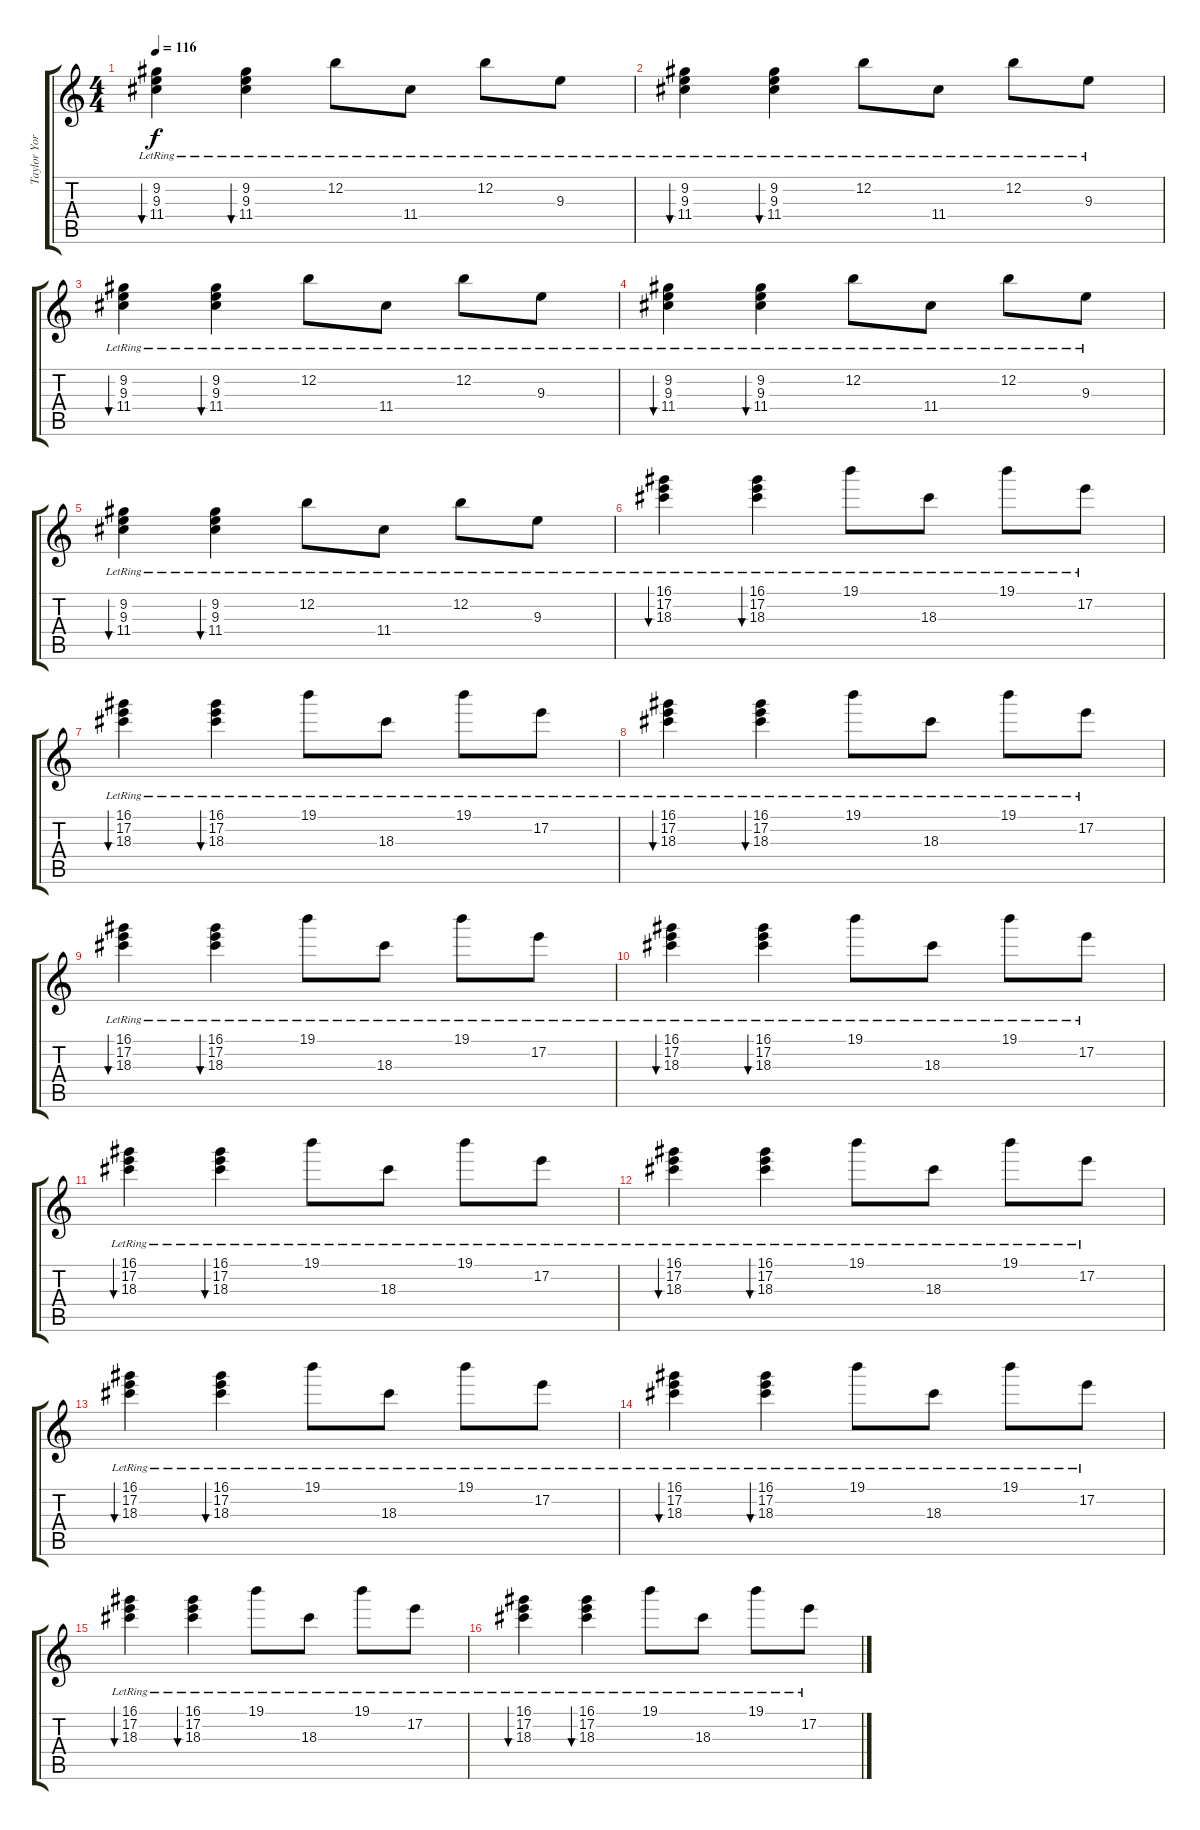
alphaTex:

\track ("Taylor York" "Taylor Yor") {instrument electricguitarjazz}
\staff {score tabs}
\tuning (E4 B3 G3 D3 A2 E2) {hide}
\ts (4 4)
\tempo 116
\clef g2
\ks c
(9.2{lr} 9.3{lr} 11.4{lr}).4{bu 480 dy f} (9.2{lr} 9.3{lr} 11.4{lr}).4{bu 480} 12.2{lr}.8 11.4{lr}.8 12.2{lr}.8 9.3{lr}.8 |
(9.2{lr} 9.3{lr} 11.4{lr}).4{bu 480} (9.2{lr} 9.3{lr} 11.4{lr}).4{bu 480} 12.2{lr}.8 11.4{lr}.8 12.2{lr}.8 9.3{lr}.8 |
(9.2{lr} 9.3{lr} 11.4{lr}).4{bu 480} (9.2{lr} 9.3{lr} 11.4{lr}).4{bu 480} 12.2{lr}.8 11.4{lr}.8 12.2{lr}.8 9.3{lr}.8 |
(9.2{lr} 9.3{lr} 11.4{lr}).4{bu 480} (9.2{lr} 9.3{lr} 11.4{lr}).4{bu 480} 12.2{lr}.8 11.4{lr}.8 12.2{lr}.8 9.3{lr}.8 |
(9.2{lr} 9.3{lr} 11.4{lr}).4{bu 480} (9.2{lr} 9.3{lr} 11.4{lr}).4{bu 480} 12.2{lr}.8 11.4{lr}.8 12.2{lr}.8 9.3{lr}.8 |
(16.1{lr} 17.2{lr} 18.3{lr}).4{bu 480} (16.1{lr} 17.2{lr} 18.3{lr}).4{bu 480} 19.1{lr}.8 18.3{lr}.8 19.1{lr}.8 17.2{lr}.8 |
(16.1{lr} 17.2{lr} 18.3{lr}).4{bu 480} (16.1{lr} 17.2{lr} 18.3{lr}).4{bu 480} 19.1{lr}.8 18.3{lr}.8 19.1{lr}.8 17.2{lr}.8 |
(16.1{lr} 17.2{lr} 18.3{lr}).4{bu 480} (16.1{lr} 17.2{lr} 18.3{lr}).4{bu 480} 19.1{lr}.8 18.3{lr}.8 19.1{lr}.8 17.2{lr}.8 |
(16.1{lr} 17.2{lr} 18.3{lr}).4{bu 480} (16.1{lr} 17.2{lr} 18.3{lr}).4{bu 480} 19.1{lr}.8 18.3{lr}.8 19.1{lr}.8 17.2{lr}.8 |
(16.1{lr} 17.2{lr} 18.3{lr}).4{bu 480} (16.1{lr} 17.2{lr} 18.3{lr}).4{bu 480} 19.1{lr}.8 18.3{lr}.8 19.1{lr}.8 17.2{lr}.8 |
(16.1{lr} 17.2{lr} 18.3{lr}).4{bu 480} (16.1{lr} 17.2{lr} 18.3{lr}).4{bu 480} 19.1{lr}.8 18.3{lr}.8 19.1{lr}.8 17.2{lr}.8 |
(16.1{lr} 17.2{lr} 18.3{lr}).4{bu 480} (16.1{lr} 17.2{lr} 18.3{lr}).4{bu 480} 19.1{lr}.8 18.3{lr}.8 19.1{lr}.8 17.2{lr}.8 |
(16.1{lr} 17.2{lr} 18.3{lr}).4{bu 480} (16.1{lr} 17.2{lr} 18.3{lr}).4{bu 480} 19.1{lr}.8 18.3{lr}.8 19.1{lr}.8 17.2{lr}.8 |
(16.1{lr} 17.2{lr} 18.3{lr}).4{bu 480} (16.1{lr} 17.2{lr} 18.3{lr}).4{bu 480} 19.1{lr}.8 18.3{lr}.8 19.1{lr}.8 17.2{lr}.8 |
(16.1{lr} 17.2{lr} 18.3{lr}).4{bu 480} (16.1{lr} 17.2{lr} 18.3{lr}).4{bu 480} 19.1{lr}.8 18.3{lr}.8 19.1{lr}.8 17.2{lr}.8 |
(16.1{lr} 17.2{lr} 18.3{lr}).4{bu 480} (16.1{lr} 17.2{lr} 18.3{lr}).4{bu 480} 19.1{lr}.8 18.3{lr}.8 19.1{lr}.8 17.2{lr}.8
